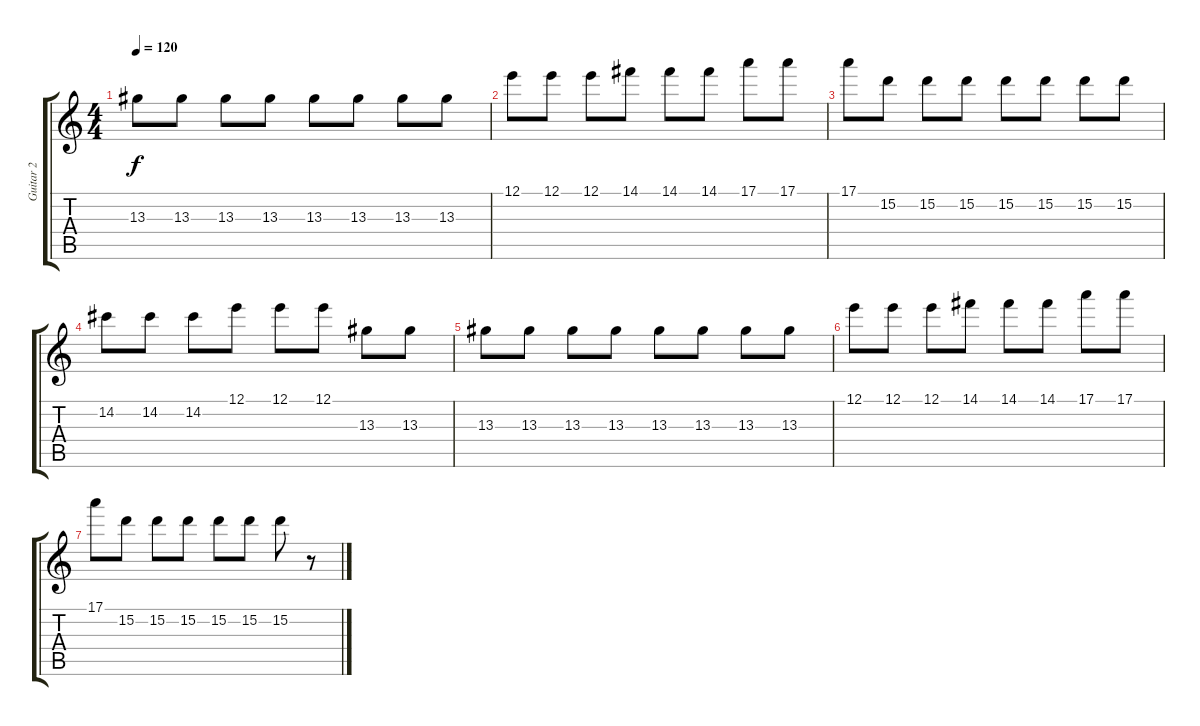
\track ("Guitar 2" "Guitar 2") {instrument acousticguitarsteel}
\staff {score tabs}
\tuning (E4 B3 G3 D3 A2 E2) {hide}
\ts (4 4)
\tempo 120
\clef g2
\ks c
13.3.8{dy f} 13.3.8 13.3.8 13.3.8 13.3.8 13.3.8 13.3.8 13.3.8 |
12.1.8{instrument distortionguitar} 12.1.8 12.1.8 14.1.8 14.1.8 14.1.8 17.1.8 17.1.8 |
17.1.8 15.2.8 15.2.8 15.2.8 15.2.8 15.2.8 15.2.8 15.2.8 |
14.2.8 14.2.8 14.2.8 12.1.8 12.1.8 12.1.8 13.3.8 13.3.8 |
13.3.8 13.3.8 13.3.8 13.3.8 13.3.8 13.3.8 13.3.8 13.3.8 |
12.1.8 12.1.8 12.1.8 14.1.8 14.1.8 14.1.8 17.1.8 17.1.8 |
17.1.8 15.2.8 15.2.8 15.2.8 15.2.8 15.2.8 15.2.8 r.8
